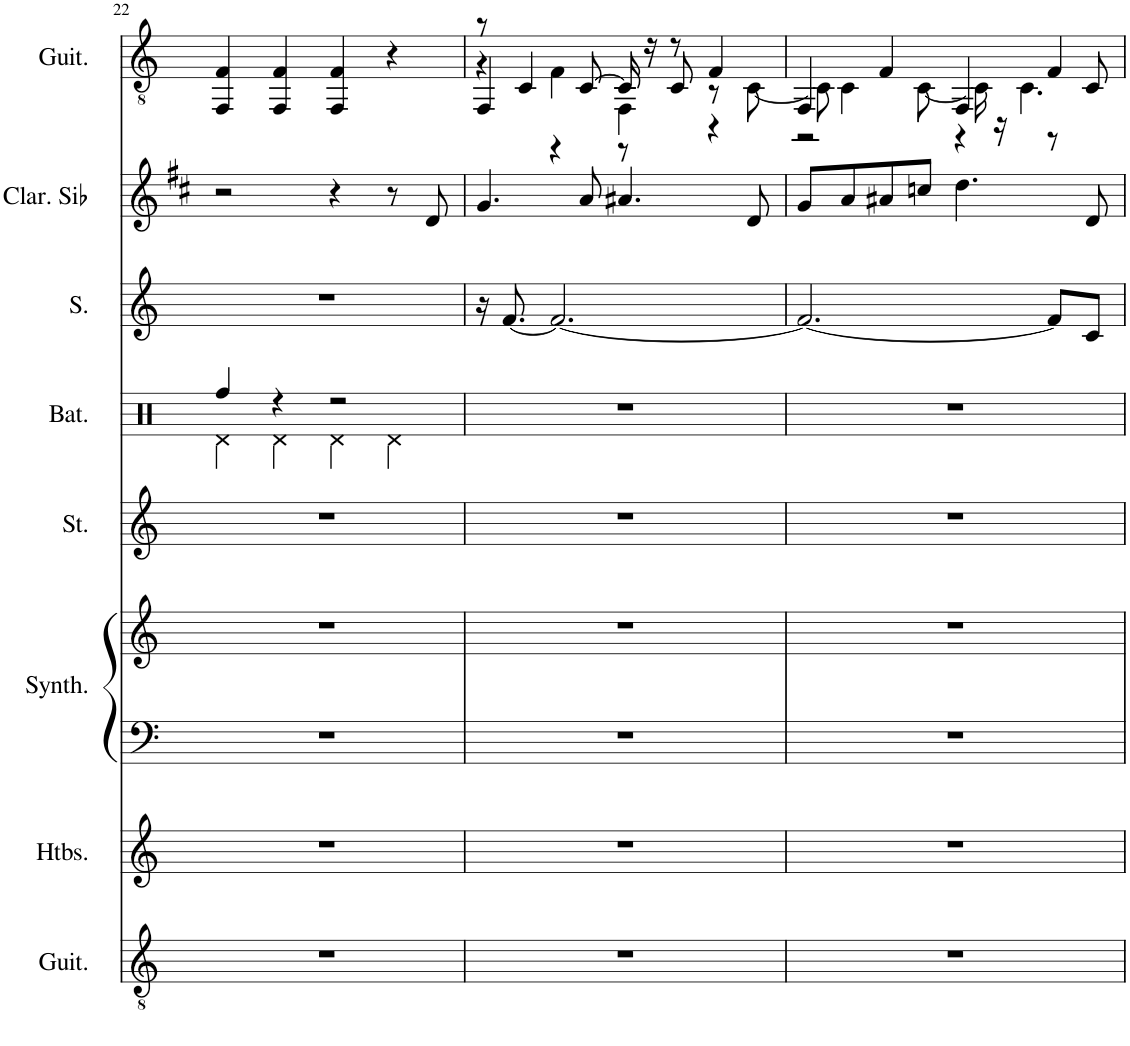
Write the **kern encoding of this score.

**kern	**kern	**kern	**kern	**kern	**kern	**kern	**kern	**kern
*part8	*part7	*part6	*part6	*part5	*part4	*part3	*part2	*part1
*staff9	*staff8	*staff7	*staff6	*staff5	*staff4	*staff3	*staff2	*staff1
*I"Guitare acoustique, Acoustic Guitar (steel)	*I"Hautbois, Oboe	*I"Synthétiseur de cuivres, Synth Brass 2	*	*I"Cordes, String Ensemble 2	*I"Batterie	*I"Soprano, Choir Aahs	*I"Clarinette en Sib	*I"Guitare à 7 cordes, Acoustic Guitar (nylon)
*I'Guit.	*I'Htbs.	*I'Synth.	*	*I'St.	*I'Bat.	*I'S.	*I'Clar. Sib	*I'Guit.
!!LO:PB:g=z
*clefGv2	*clefG2	*clefF4	*clefG2	*clefG2	*clefX	*clefG2	*clefG2	*clefGv2
*	*	*	*	*	*	*	*Trd1c2	*
*k[]	*k[]	*k[]	*k[]	*k[]	*k[]	*k[]	*k[f#c#]	*k[]
*M4/4	*M4/4	*M4/4	*M4/4	*M4/4	*M4/4	*M4/4	*M4/4	*M4/4
=22	=22	=22	=22	=22	=22	=22	=22	=22
*	*	*	*	*	*^	*	*	*
1r	1r	1r	1r	1r	4Rff/	4Rd\	1r	2r	4FF/ 4F/
.	.	.	.	.	4r	4Rd\	.	.	4FF/ 4F/
.	.	.	.	.	2r	4Rd\	.	4r	4FF/ 4F/
.	.	.	.	.	.	4Rd\	.	8r	4r
.	.	.	.	.	.	.	.	8d/	.
*	*	*	*	*	*v	*v	*	*	*
=23	=23	=23	=23	=23	=23	=23	=23	=23
*	*	*	*	*	*	*	*	*^
*	*	*	*	*	*	*	*	*	*^
1r	1r	1r	1r	1r	1r	16r	4.g/	8r	4r	4FF/
.	.	.	.	.	.	[8.f/	.	.	.	.
.	.	.	.	.	.	.	.	4C/	.	.
.	.	.	.	.	.	2.f/_	.	.	4F\	4r
.	.	.	.	.	.	.	8a/	[8C/	.	.
.	.	.	.	.	.	.	4.a#X/	16C/]	4FF\	8r
.	.	.	.	.	.	.	.	16r	.	.
.	.	.	.	.	.	.	.	8r	.	8C/
.	.	.	.	.	.	.	.	4F/	8r	4r
.	.	.	.	.	.	.	8d/	.	[8C\	.
=24	=24	=24	=24	=24	=24	=24	=24	=24	=24	=24
1r	1r	1r	1r	1r	1r	2.f/_	8g/L	4FF/	8C\]	2r
.	.	.	.	.	.	.	8a/	.	4C\	.
.	.	.	.	.	.	.	8a#X/	4F/	.	.
.	.	.	.	.	.	.	8ccn/J	.	[8C\	.
.	.	.	.	.	.	.	4.dd\	4FF/	16C\]	4r
.	.	.	.	.	.	.	.	.	16r	.
.	.	.	.	.	.	.	.	.	4.C\	.
.	.	.	.	.	.	8f/L]	.	4F/	.	8r
.	.	.	.	.	.	8c/J	8d/	.	.	8C/
*	*	*	*	*	*	*	*	*v	*v	*v
=	=	=	=	=	=	=	=	=
*-	*-	*-	*-	*-	*-	*-	*-	*-
